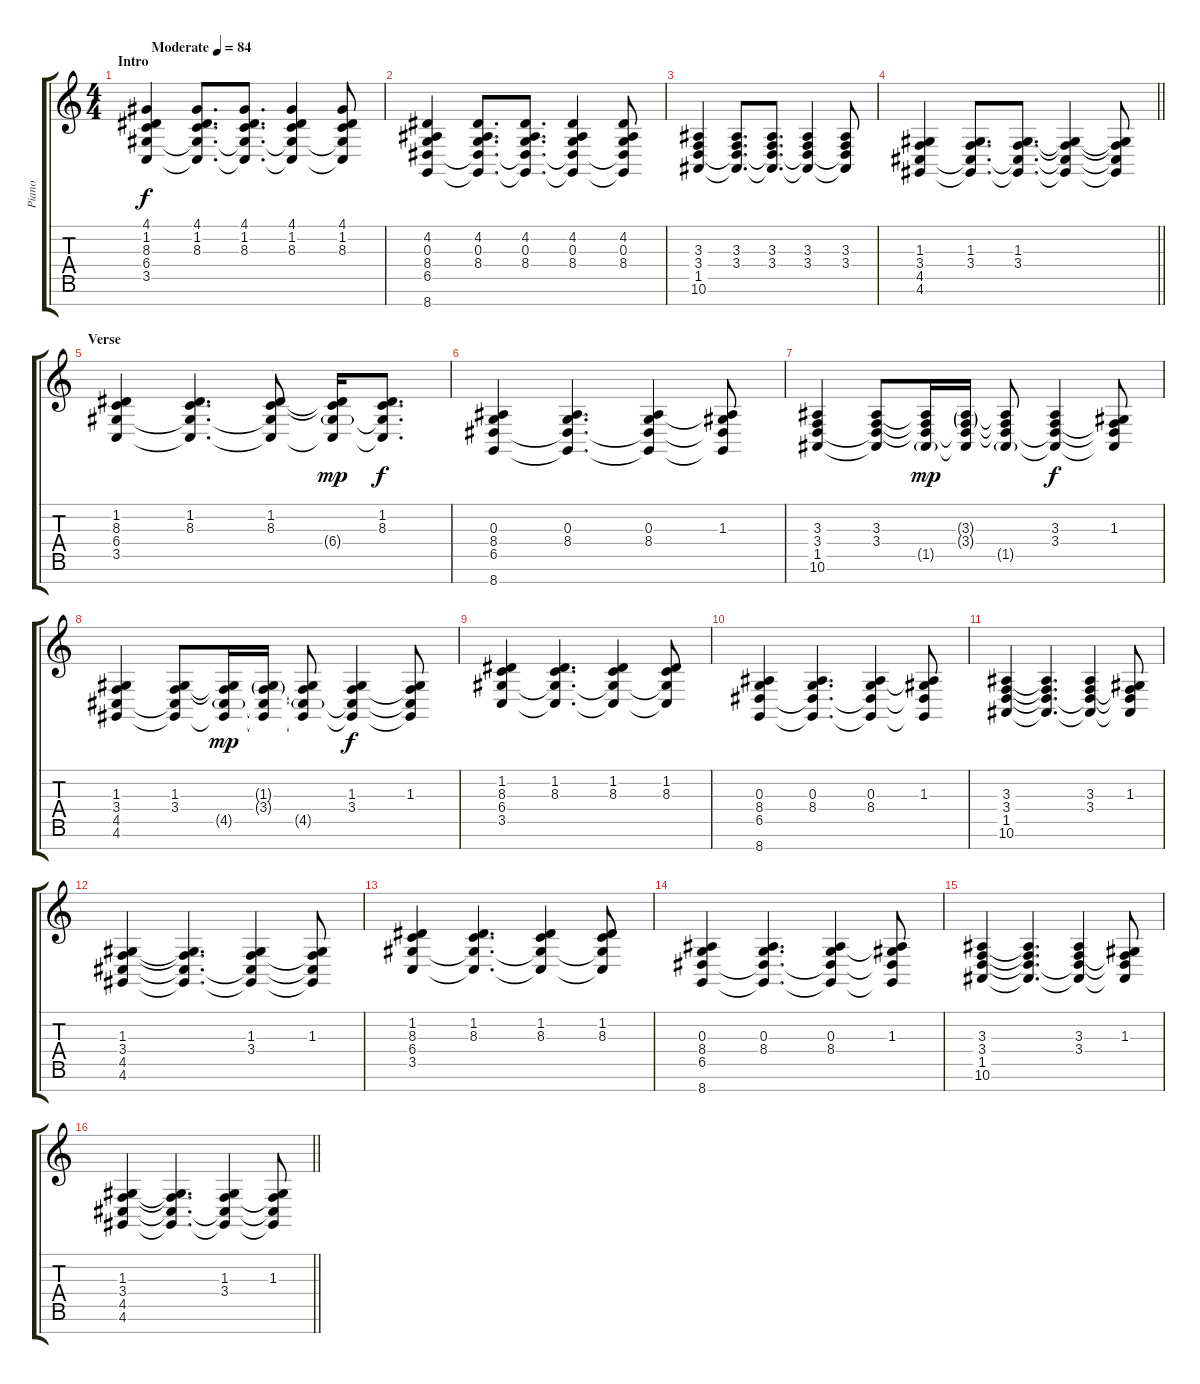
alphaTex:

\track ("Piano" "Piano") {instrument acousticgrandpiano}
\staff {score tabs}
\tuning (E4 B3 G3 D3 A2 E2 B1) {hide}
\ts (4 4)
\section ("" "Intro")
\tempo (84 "Moderate")
\clef g2
\ks c
(4.1 1.2 8.3 6.4 3.5).4{dy f instrument acousticgrandpiano} (4.1 1.2 8.3 6.4{t} 3.5{t}).8{d} (4.1 1.2 8.3 6.4{t} 3.5{t}).8{d} (4.1 1.2 8.3 6.4{t} 3.5{t}).4 (4.1 1.2 8.3 6.4{t} 3.5{t}).8 |
(4.2 0.3 8.4 6.5 8.7).4 (4.2 0.3 8.4 6.5{t} 8.7{t}).8{d} (4.2 0.3 8.4 6.5{t} 8.7{t}).8{d} (4.2 0.3 8.4 6.5{t} 8.7{t}).4 (4.2 0.3 8.4 6.5{t} 8.7{t}).8 |
(3.3 3.4 1.5 10.6).4 (3.3 3.4 1.5{t} 10.6{t}).8{d} (3.3 3.4 1.5{t} 10.6{t}).8{d} (3.3 3.4 1.5{t} 10.6{t}).4 (3.3 3.4 1.5{t} 10.6{t}).8 |
\barLineRight lightlight
(1.3 3.4 4.5 4.6).4 (1.3 3.4 4.5{t} 4.6{t}).8{d} (1.3 3.4 4.5{t} 4.6{t}).8{d} (1.3{t} 3.4{t} 4.5{t} 4.6{t}).4 (1.3{t} 3.4{t} 4.5{t} 4.6{t}).8 |
\section ("" "Verse")
(1.2 8.3 6.4 3.5).4 (1.2 8.3 6.4{t} 3.5{t}).4{d} (1.2 8.3 6.4{t} 3.5{t}).8 (1.2{t} 8.3{t} 6.4{g} 3.5{t}).16{dy mp} (1.2 8.3 6.4{t} 3.5{t}).8{d dy f} |
(0.3 8.4 6.5 8.7).4 (0.3 8.4 6.5{t} 8.7{t}).4{d} (0.3 8.4 6.5{t} 8.7{t}).4 (1.3 8.4{t} 6.5{t} 8.7{t}).8 |
(3.3 3.4 1.5 10.6).4 (3.3 3.4 1.5{t} 10.6{t}).8 (3.3{t} 3.4{t} 1.5{g} 10.6{t}).16{dy mp} (3.3{g} 3.4{g} 1.5{t} 10.6{t}).16 (3.3{t} 3.4{t} 1.5{g} 10.6{t}).8 (3.3 3.4 1.5{t} 10.6{t}).4{dy f} (1.3 3.4{t} 1.5{t} 10.6{t}).8 |
(1.3 3.4 4.5 4.6).4 (1.3 3.4 4.5{t} 4.6{t}).8 (1.3{t} 3.4{t} 4.5{g} 4.6{t}).16{dy mp} (1.3{g} 3.4{g} 4.5{t} 4.6{t}).16 (1.3{t} 3.4{t} 4.5{g} 4.6{t}).8 (1.3 3.4 4.5{t} 4.6{t}).4{dy f} (1.3 3.4{t} 4.5{t} 4.6{t}).8 |
(1.2 8.3 6.4 3.5).4 (1.2 8.3 6.4{t} 3.5{t}).4{d} (1.2 8.3 6.4{t} 3.5{t}).4 (1.2 8.3 6.4{t} 3.5{t}).8 |
(0.3 8.4 6.5 8.7).4 (0.3 8.4 6.5{t} 8.7{t}).4{d} (0.3 8.4 6.5{t} 8.7{t}).4 (1.3 8.4{t} 6.5{t} 8.7{t}).8 |
(3.3 3.4 1.5 10.6).4 (3.3{t} 3.4{t} 1.5{t} 10.6{t}).4{d} (3.3 3.4 1.5{t} 10.6{t}).4 (1.3 3.4{t} 1.5{t} 10.6{t}).8 |
(1.3 3.4 4.5 4.6).4 (1.3{t} 3.4{t} 4.5{t} 4.6{t}).4{d} (1.3 3.4 4.5{t} 4.6{t}).4 (1.3 3.4{t} 4.5{t} 4.6{t}).8 |
(1.2 8.3 6.4 3.5).4 (1.2 8.3 6.4{t} 3.5{t}).4{d} (1.2 8.3 6.4{t} 3.5{t}).4 (1.2 8.3 6.4{t} 3.5{t}).8 |
(0.3 8.4 6.5 8.7).4 (0.3 8.4 6.5{t} 8.7{t}).4{d} (0.3 8.4 6.5{t} 8.7{t}).4 (1.3 8.4{t} 6.5{t} 8.7{t}).8 |
(3.3 3.4 1.5 10.6).4 (3.3{t} 3.4{t} 1.5{t} 10.6{t}).4{d} (3.3 3.4 1.5{t} 10.6{t}).4 (1.3 3.4{t} 1.5{t} 10.6{t}).8 |
\barLineRight lightlight
(1.3 3.4 4.5 4.6).4 (1.3{t} 3.4{t} 4.5{t} 4.6{t}).4{d} (1.3 3.4 4.5{t} 4.6{t}).4 (1.3 3.4{t} 4.5{t} 4.6{t}).8
